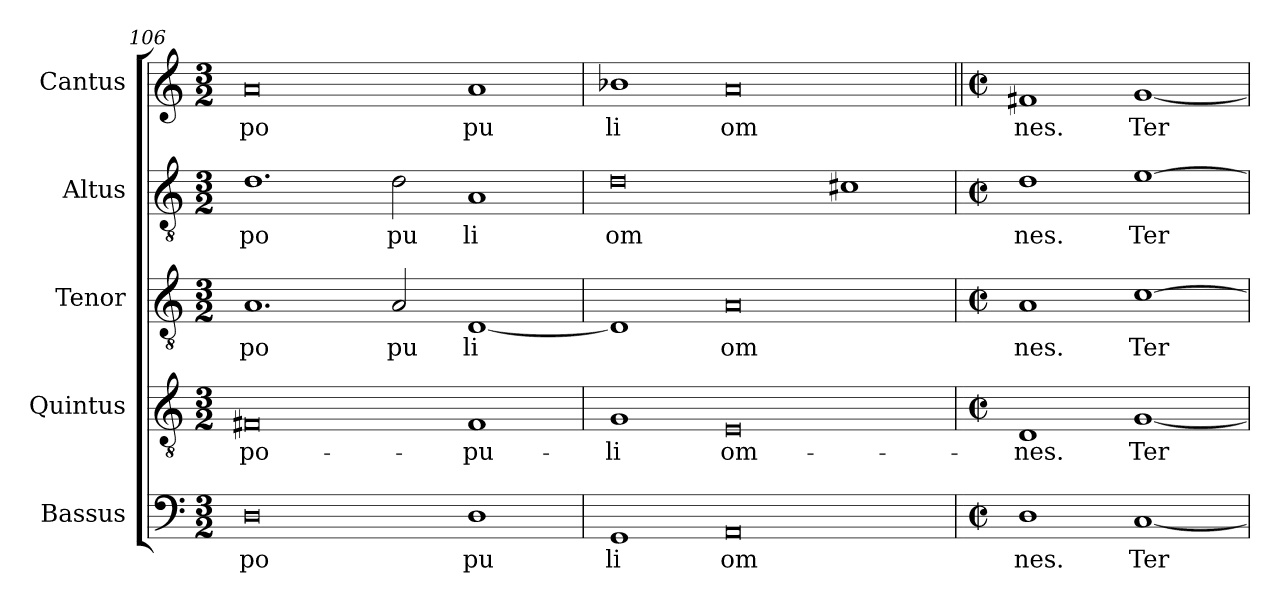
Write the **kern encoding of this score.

**kern	**text	**kern	**text	**kern	**text	**kern	**text	**kern	**text
*part5	*part5	*part4	*part4	*part3	*part3	*part2	*part2	*part1	*part1
*staff5	*staff5	*staff4	*staff4	*staff3	*staff3	*staff2	*staff2	*staff1	*staff1
*I"Bassus	*	*I"Quintus	*	*I"Tenor	*	*I"Altus	*	*I"Cantus	*
*clefF4	*	*clefGv2	*	*clefGv2	*	*clefGv2	*	*clefG2	*
*M3/2	*	*M3/2	*	*M3/2	*	*M3/2	*	*M3/2	*
=106	=106	=106	=106	=106	=106	=106	=106	=106	=106
!	!LO:LY:b:cj	!	!LO:LY:b:cj	!	!LO:LY:b:cj	!	!LO:LY:b:cj	!	!LO:LY:b:cj
0D	po	0F#X	po-	1.A	po	1.d	po	0a	po
!	!	!	!	!	!LO:LY:b:cj	!	!LO:LY:b:cj	!	!
.	.	.	.	2A/	pu	2d\	pu	.	.
!	!LO:LY:b:cj	!	!LO:LY:b:cj	!	!LO:LY:b:cj	!	!LO:LY:b:cj	!	!LO:LY:b:cj
1D	pu	1F#	-pu-	[<1D	li	1A	li	1a	pu
=107	=107	=107	=107	=107	=107	=107	=107	=107	=107
!	!LO:LY:b:cj	!	!LO:LY:b:cj	!	!	!	!LO:LY:b:cj	!	!LO:LY:b:cj
1GG	li	1G	-li	1D]	.	0d	om	1b-X	li
!	!LO:LY:b:cj	!	!LO:LY:b:cj	!	!LO:LY:b:cj	!	!	!	!LO:LY:b:cj
0AA	om	0E	om-	0A	om	.	.	0a	om
.	.	.	.	.	.	1c#X	.	.	.
=108	=108||	=108	=108||	=108	=108||	=108	=108||	=108||	=108||
*M2/2	*	*M2/2	*	*M2/2	*	*M2/2	*	*M2/2	*
*met(c|)	*	*met(c|)	*	*met(c|)	*	*met(c|)	*	*met(c|)	*
!	!LO:LY:b:cj	!	!LO:LY:b:cj	!	!LO:LY:b:cj	!	!LO:LY:b:cj	!	!LO:LY:b:cj
1D	nes.	1D	-nes.	1A	nes.	1d	nes.	1f#X	nes.
!	!LO:LY:b:cj	!	!LO:LY:b:cj	!	!LO:LY:b:cj	!	!LO:LY:b:cj	!	!LO:LY:b:cj
[<1C	Ter	[<1G	Ter-	[>1c	Ter	[>1e	Ter	[<1g	Ter
=	=	=	=	=	=	=	=	=	=
*-	*-	*-	*-	*-	*-	*-	*-	*-	*-
